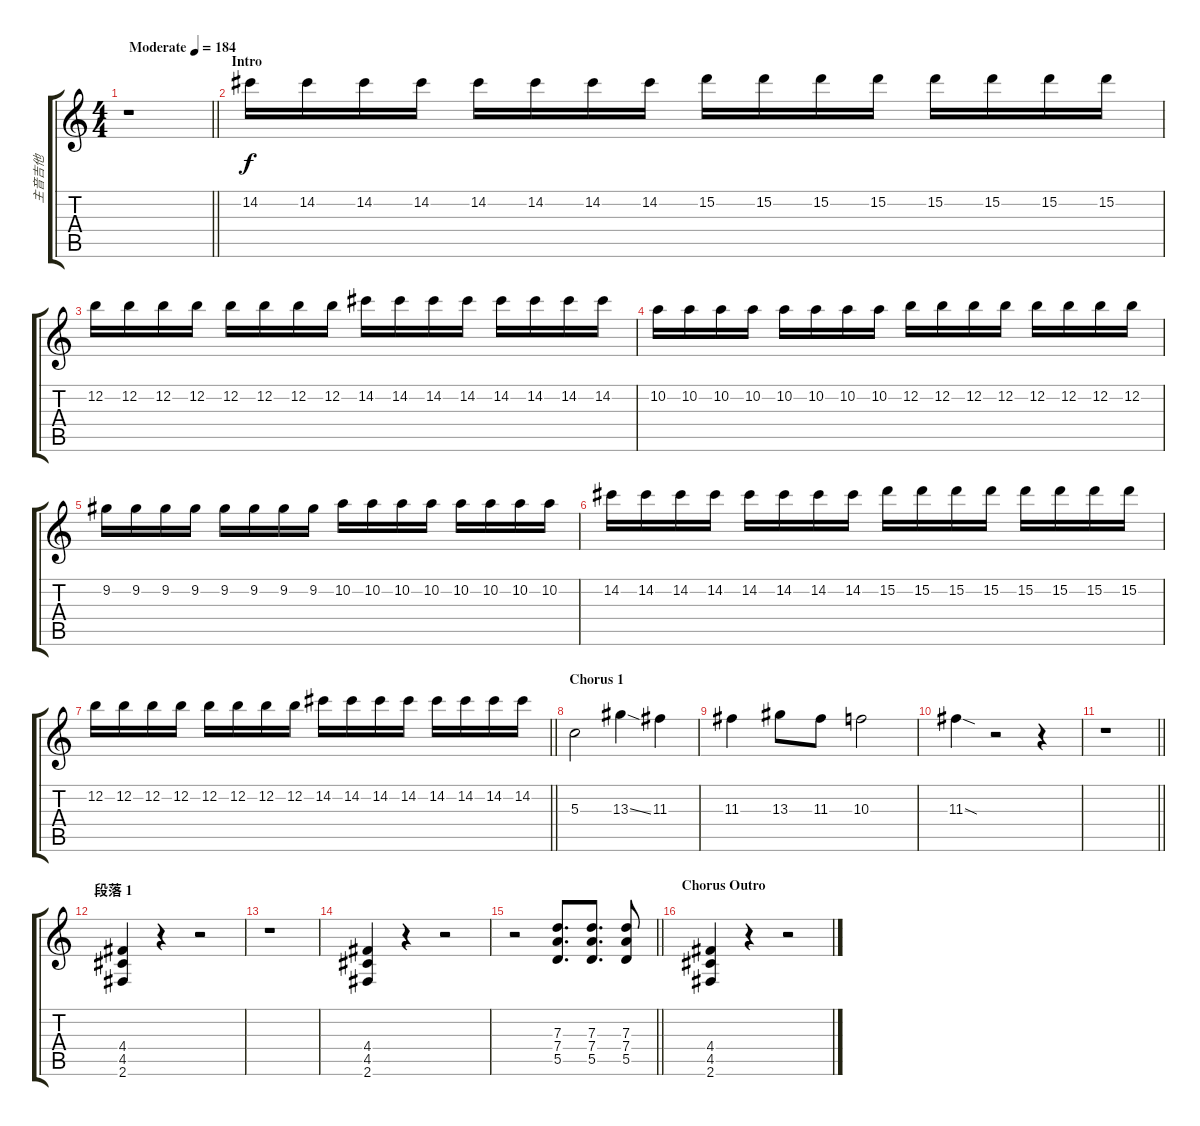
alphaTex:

\track ("主音吉他" "主音吉他") {instrument overdrivenguitar}
\staff {score tabs}
\tuning (E4 B3 G3 D3 A2 E2) {hide}
\ts (4 4)
\tempo (184 "Moderate")
\clef g2
\barLineRight lightlight
\ks c
r.1{dy f instrument overdrivenguitar} |
\section ("" "Intro")
14.2.16 14.2.16 14.2.16 14.2.16 14.2.16 14.2.16 14.2.16 14.2.16 15.2.16 15.2.16 15.2.16 15.2.16 15.2.16 15.2.16 15.2.16 15.2.16 |
12.2.16 12.2.16 12.2.16 12.2.16 12.2.16 12.2.16 12.2.16 12.2.16 14.2.16 14.2.16 14.2.16 14.2.16 14.2.16 14.2.16 14.2.16 14.2.16 |
10.2.16 10.2.16 10.2.16 10.2.16 10.2.16 10.2.16 10.2.16 10.2.16 12.2.16 12.2.16 12.2.16 12.2.16 12.2.16 12.2.16 12.2.16 12.2.16 |
9.2.16 9.2.16 9.2.16 9.2.16 9.2.16 9.2.16 9.2.16 9.2.16 10.2.16 10.2.16 10.2.16 10.2.16 10.2.16 10.2.16 10.2.16 10.2.16 |
14.2.16 14.2.16 14.2.16 14.2.16 14.2.16 14.2.16 14.2.16 14.2.16 15.2.16 15.2.16 15.2.16 15.2.16 15.2.16 15.2.16 15.2.16 15.2.16 |
\barLineRight lightlight
12.2.16 12.2.16 12.2.16 12.2.16 12.2.16 12.2.16 12.2.16 12.2.16 14.2.16 14.2.16 14.2.16 14.2.16 14.2.16 14.2.16 14.2.16 14.2.16 |
\section ("" "Chorus 1")
5.3.2 13.3{ss}.4 11.3.4 |
11.3.4 13.3.8 11.3.8 10.3.2 |
11.3{sod}.4 r.2 r.4 |
\barLineRight lightlight
r.1 |
\section ("" "段落 1")
(4.4 4.5 2.6).4 r.4 r.2 |
r.1 |
(4.4 4.5 2.6).4 r.4 r.2 |
\barLineRight lightlight
r.2 (7.3 7.4 5.5).8{d} (7.3 7.4 5.5).8{d} (7.3 7.4 5.5).8 |
\section ("" "Chorus Outro")
(4.4 4.5 2.6).4 r.4 r.2
